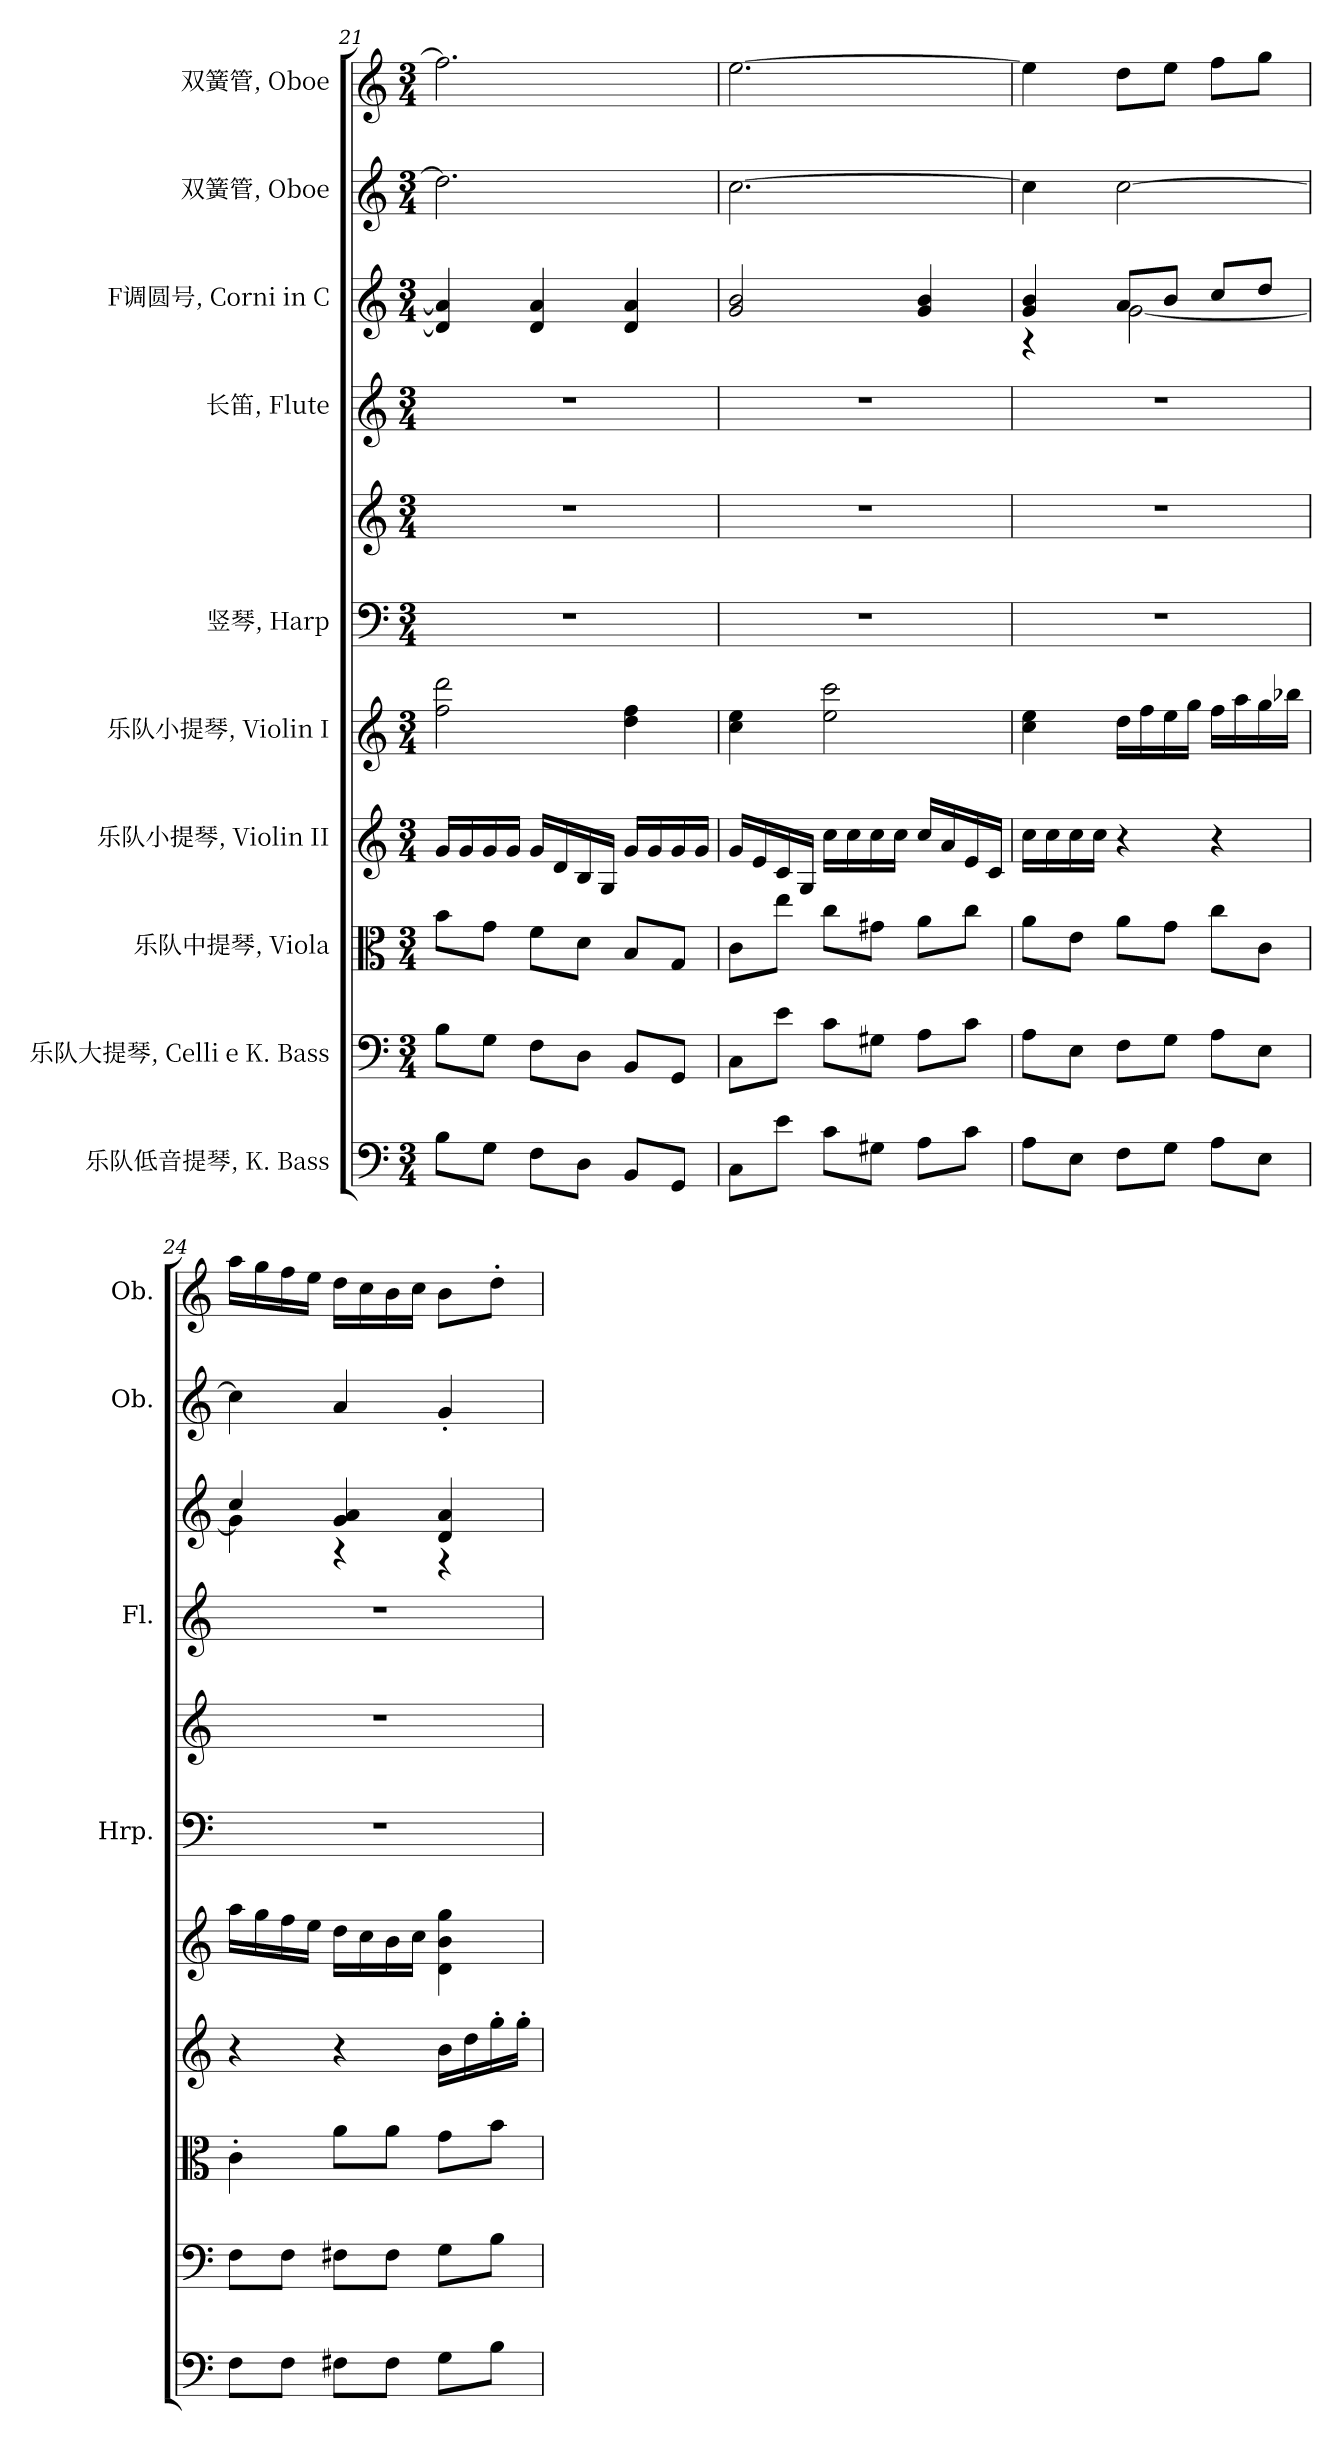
**kern	**kern	**kern	**kern	**kern	**kern	**kern	**kern	**kern	**kern	**kern
*part10	*part9	*part8	*part7	*part6	*part5	*part5	*part4	*part3	*part2	*part1
*staff11	*staff10	*staff9	*staff8	*staff7	*staff6	*staff5	*staff4	*staff3	*staff2	*staff1
*I"乐队低音提琴, K. Bass	*I"乐队大提琴, Celli e K. Bass	*I"乐队中提琴, Viola	*I"乐队小提琴, Violin II	*I"乐队小提琴, Violin I	*I"竖琴, Harp	*	*I"长笛, Flute	*I"F调圆号, Corni in C	*I"双簧管, Oboe	*I"双簧管, Oboe
*	*	*	*	*	*I'Hrp.	*	*I'Fl.	*	*I'Ob.	*I'Ob.
*clefF4	*clefF4	*clefC3	*clefG2	*clefG2	*clefF4	*clefG2	*clefG2	*clefG2	*clefG2	*clefG2
*ITrd7c12	*	*	*	*	*	*	*	*ITrd4c7	*	*
*k[]	*k[]	*k[]	*k[]	*k[]	*k[]	*k[]	*k[]	*k[b-]	*k[]	*k[]
*M3/4	*M3/4	*M3/4	*M3/4	*M3/4	*M3/4	*M3/4	*M3/4	*M3/4	*M3/4	*M3/4
=21	=21	=21	=21	=21	=21	=21	=21	=21	=21	=21
8BB\L	8B\L	8b\L	16g/LL	2ff\ 2ddd\	2.r	2.r	2.r	4G/] 4d/]	2.dd\]	2.ff\]
.	.	.	16g/	.	.	.	.	.	.	.
8GG\J	8G\J	8g\J	16g/	.	.	.	.	.	.	.
.	.	.	16g/JJ	.	.	.	.	.	.	.
8FF\L	8F\L	8f\L	16g/LL	.	.	.	.	4G/ 4d/	.	.
.	.	.	16d/	.	.	.	.	.	.	.
8DD\J	8D\J	8d\J	16B/	.	.	.	.	.	.	.
.	.	.	16G/JJ	.	.	.	.	.	.	.
8BBB/L	8BB/L	8B/L	16g/LL	4dd\ 4ff\	.	.	.	4G/ 4d/	.	.
.	.	.	16g/	.	.	.	.	.	.	.
8GGG/J	8GG/J	8G/J	16g/	.	.	.	.	.	.	.
.	.	.	16g/JJ	.	.	.	.	.	.	.
!!LO:PB:g=z
=22	=22	=22	=22	=22	=22	=22	=22	=22	=22	=22
8CC\L	8C\L	8c\L	16g/LL	4cc\ 4ee\	2.r	2.r	2.r	2c/ 2e/	[2.cc\	[2.ee\
.	.	.	16e/	.	.	.	.	.	.	.
8E\J	8e\J	8ee\J	16c/	.	.	.	.	.	.	.
.	.	.	16G/JJ	.	.	.	.	.	.	.
8C\L	8c\L	8cc\L	16cc\LL	2ee\ 2ccc\	.	.	.	.	.	.
.	.	.	16cc\	.	.	.	.	.	.	.
8GG#X\J	8G#X\J	8g#X\J	16cc\	.	.	.	.	.	.	.
.	.	.	16cc\JJ	.	.	.	.	.	.	.
8AA\L	8A\L	8a\L	16cc/LL	.	.	.	.	4c/ 4e/	.	.
.	.	.	16a/	.	.	.	.	.	.	.
8C\J	8c\J	8cc\J	16e/	.	.	.	.	.	.	.
.	.	.	16c/JJ	.	.	.	.	.	.	.
=23	=23	=23	=23	=23	=23	=23	=23	=23	=23	=23
*	*	*	*	*	*	*	*	*^	*	*
8AA\L	8A\L	8a\L	16cc\LL	4cc\ 4ee\	2.r	2.r	2.r	4c/ 4e/	4r	4cc\]	4ee\]
.	.	.	16cc\	.	.	.	.	.	.	.	.
8EE\J	8E\J	8e\J	16cc\	.	.	.	.	.	.	.	.
.	.	.	16cc\JJ	.	.	.	.	.	.	.	.
8FF\L	8F\L	8a\L	4r	16dd\LL	.	.	.	8d/L	[2c\	[2cc\	8dd\L
.	.	.	.	16ff\	.	.	.	.	.	.	.
8GG\J	8G\J	8g\J	.	16ee\	.	.	.	8e/J	.	.	8ee\J
.	.	.	.	16gg\JJ	.	.	.	.	.	.	.
8AA\L	8A\L	8cc\L	4r	16ff\LL	.	.	.	8f/L	.	.	8ff\L
.	.	.	.	16aa\	.	.	.	.	.	.	.
8EE\J	8E\J	8c\J	.	16gg\	.	.	.	8g/J	.	.	8gg\J
.	.	.	.	16bb-X\JJ	.	.	.	.	.	.	.
=24	=24	=24	=24	=24	=24	=24	=24	=24	=24	=24	=24
8FF\L	8F\L	4c'\	4r	16aa\LL	2.r	2.r	2.r	4f/	4c\]	4cc\]	16aa\LL
.	.	.	.	16gg\	.	.	.	.	.	.	16gg\
8FF\J	8F\J	.	.	16ff\	.	.	.	.	.	.	16ff\
.	.	.	.	16ee\JJ	.	.	.	.	.	.	16ee\JJ
8FF#X\L	8F#X\L	8a\L	4r	16dd\LL	.	.	.	4c/ 4d/	4r	4a/	16dd\LL
.	.	.	.	16cc\	.	.	.	.	.	.	16cc\
8FF#\J	8F#\J	8a\J	.	16b\	.	.	.	.	.	.	16b\
.	.	.	.	16cc\JJ	.	.	.	.	.	.	16cc\JJ
8GG\L	8G\L	8g\L	16b\LL	4d\ 4b\ 4gg\	.	.	.	4G/ 4d/	4r	4g'/	8b\L
.	.	.	16dd\	.	.	.	.	.	.	.	.
8BB\J	8B\J	8b\J	16gg'\	.	.	.	.	.	.	.	8dd'\J
.	.	.	16gg'\JJ	.	.	.	.	.	.	.	.
*	*	*	*	*	*	*	*	*v	*v	*	*
=	=	=	=	=	=	=	=	=	=	=
*-	*-	*-	*-	*-	*-	*-	*-	*-	*-	*-
